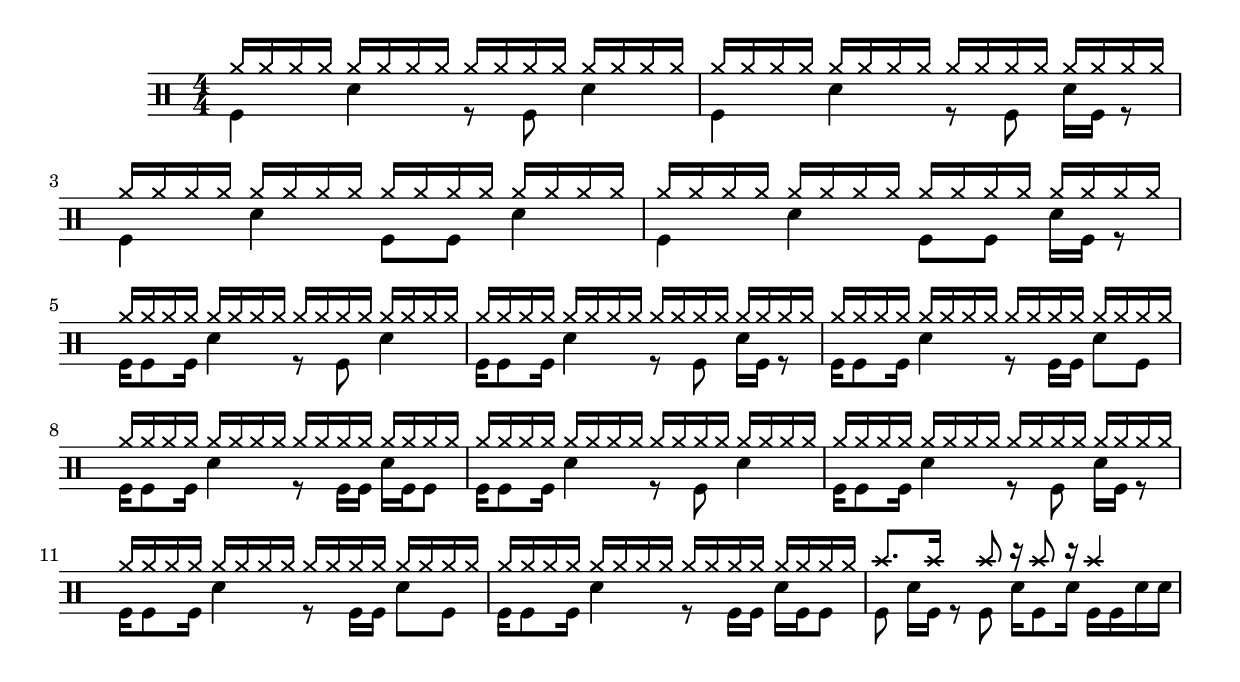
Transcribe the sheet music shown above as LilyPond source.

\version "2.18.0"

\include "general_def.ly"

%% ***************************************************************************
%% *********************************************************** RUSH Tom Sawyer
%% ***************************************************************************

vonehh = \drummode {
  % Customizations
  \stemUp
  \slurDown
  \numericTimeSignature
  \time 4/4

  hh16[ hh hh hh] hh16[ hh hh hh] hh16[ hh hh hh] hh16[ hh hh hh] |
  hh16[ hh hh hh] hh16[ hh hh hh] hh16[ hh hh hh] hh16[ hh hh hh] |
  hh16[ hh hh hh] hh16[ hh hh hh] hh16[ hh hh hh] hh16[ hh hh hh] |
  hh16[ hh hh hh] hh16[ hh hh hh] hh16[ hh hh hh] hh16[ hh hh hh] |
  hh16[ hh hh hh] hh16[ hh hh hh] hh16[ hh hh hh] hh16[ hh hh hh] |
  hh16[ hh hh hh] hh16[ hh hh hh] hh16[ hh hh hh] hh16[ hh hh hh] |
  hh16[ hh hh hh] hh16[ hh hh hh] hh16[ hh hh hh] hh16[ hh hh hh] |
  hh16[ hh hh hh] hh16[ hh hh hh] hh16[ hh hh hh] hh16[ hh hh hh] |
  hh16[ hh hh hh] hh16[ hh hh hh] hh16[ hh hh hh] hh16[ hh hh hh] |
  hh16[ hh hh hh] hh16[ hh hh hh] hh16[ hh hh hh] hh16[ hh hh hh] |
  hh16[ hh hh hh] hh16[ hh hh hh] hh16[ hh hh hh] hh16[ hh hh hh] |
  hh16[ hh hh hh] hh16[ hh hh hh] hh16[ hh hh hh] hh16[ hh hh hh] |
  cymc8.[ cymc16] s8 cymc8 r16 cymc8 r16 cymc4
  
}

vonemel = \drummode {
  % Customizations
  \stemDown
  \override Beam.positions = #'(-4 . -4)   %% left right

  bd4 sn4 r8 bd8 sn4 |                                  %%1
  bd4 sn4 r8 bd8 sn16[ bd16] r8 |
  bd4 sn4 bd8[ bd] sn4 |
  bd4 sn4 bd8[ bd] sn16[ bd16] r8|
  bd16[ bd8 bd16] sn4 r8 bd8 sn4 |                      %%5
  bd16[ bd8 bd16] sn4 r8 bd8 sn16[ bd16] r8 |
  bd16[ bd8 bd16] sn4 r8 bd16[ bd] sn8[ bd] |
  bd16[ bd8 bd16] sn4 r8 bd16[ bd] sn16[ bd16 bd8] |
  bd16[ bd8 bd16] sn4 r8 bd8 sn4 |                      %%9
  bd16[ bd8 bd16] sn4 r8 bd8 sn16[ bd16] r8 | 
  bd16[ bd8 bd16] sn4 r8 bd16[ bd] sn8[ bd] |
  bd16[ bd8 bd16] sn4 r8 bd16[ bd] sn16[ bd16 bd8] |
  bd8 sn16[ bd16] r8 bd8 sn16[ bd8 sn16] bd16[ bd sn sn]  
}

\score
{
  <<
    \set Score.markFormatter = #format-mark-circle-numbers
    \override Score.RehearsalMark #'X-offset = #0.5
    \new DrumStaff
    <<
      \set DrumStaff.drumStyleTable=#(alist->hash-table md)
      \new DrumVoice {\voiceOne \vonehh}
      \new DrumVoice {\voiceTwo \vonemel}
    >>
  >>
}